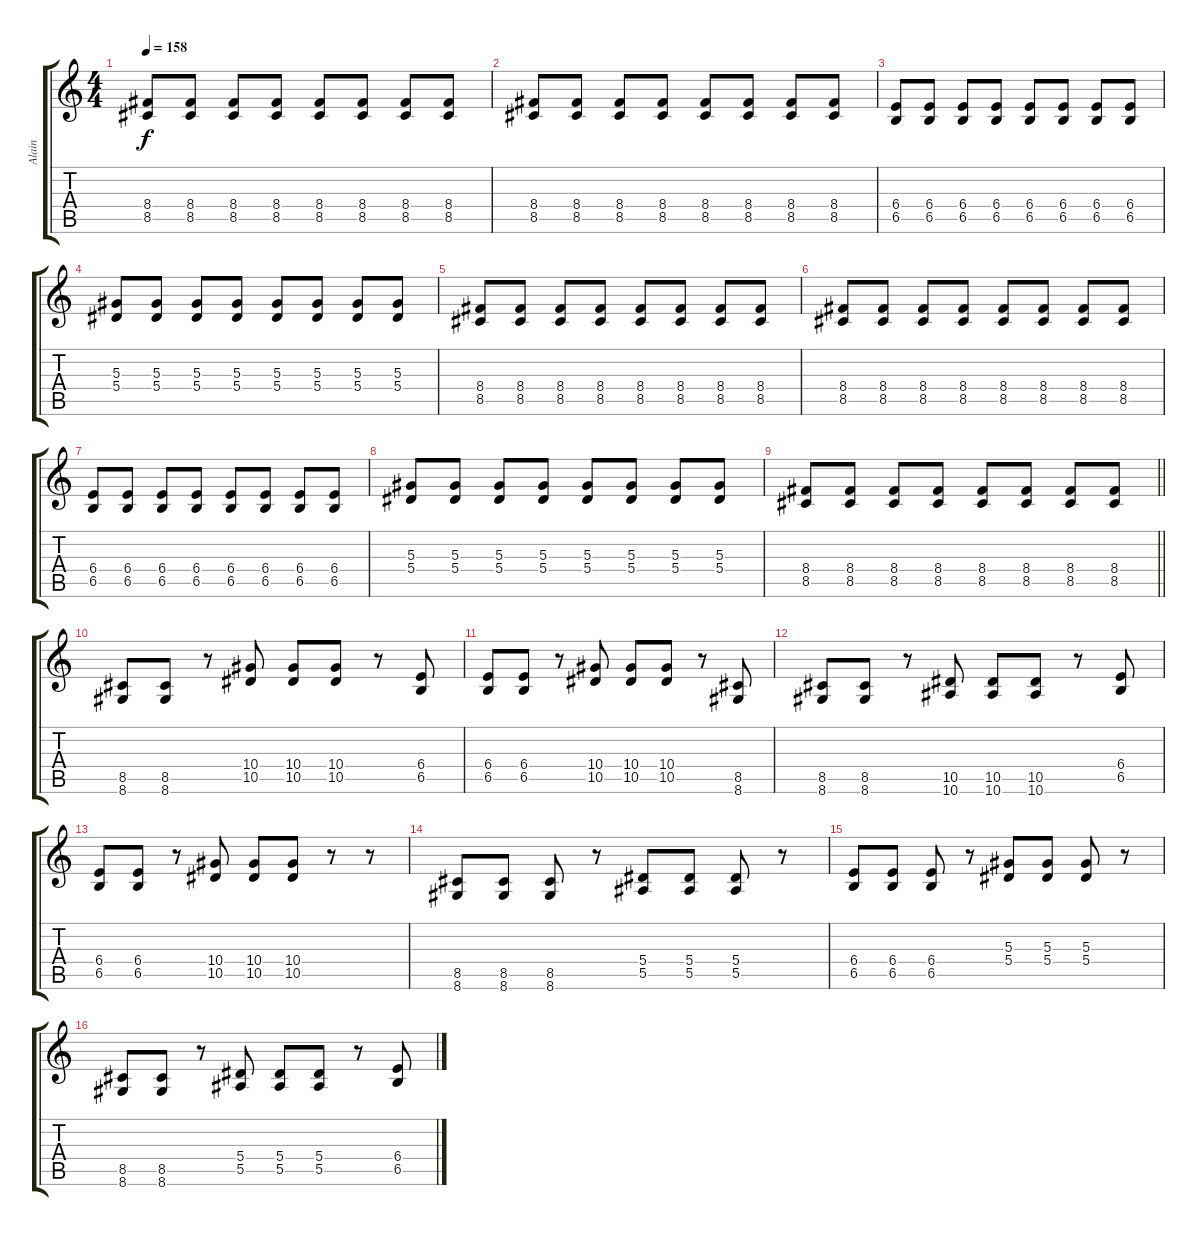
\track ("Alain" "Alain") {instrument electricguitarjazz}
\staff {score tabs}
\tuning (C4 G3 Eb3 Bb2 F2 C2) {hide}
\ts (4 4)
\tempo 158
\clef g2
\ks c
(8.4 8.5).8{dy f} (8.4 8.5).8 (8.4 8.5).8 (8.4 8.5).8 (8.4 8.5).8 (8.4 8.5).8 (8.4 8.5).8 (8.4 8.5).8 |
(8.4 8.5).8 (8.4 8.5).8 (8.4 8.5).8 (8.4 8.5).8 (8.4 8.5).8 (8.4 8.5).8 (8.4 8.5).8 (8.4 8.5).8 |
(6.4 6.5).8 (6.4 6.5).8 (6.4 6.5).8 (6.4 6.5).8 (6.4 6.5).8 (6.4 6.5).8 (6.4 6.5).8 (6.4 6.5).8 |
(5.3 5.4).8 (5.3 5.4).8 (5.3 5.4).8 (5.3 5.4).8 (5.3 5.4).8 (5.3 5.4).8 (5.3 5.4).8 (5.3 5.4).8 |
(8.4 8.5).8 (8.4 8.5).8 (8.4 8.5).8 (8.4 8.5).8 (8.4 8.5).8 (8.4 8.5).8 (8.4 8.5).8 (8.4 8.5).8 |
(8.4 8.5).8 (8.4 8.5).8 (8.4 8.5).8 (8.4 8.5).8 (8.4 8.5).8 (8.4 8.5).8 (8.4 8.5).8 (8.4 8.5).8 |
(6.4 6.5).8 (6.4 6.5).8 (6.4 6.5).8 (6.4 6.5).8 (6.4 6.5).8 (6.4 6.5).8 (6.4 6.5).8 (6.4 6.5).8 |
(5.3 5.4).8 (5.3 5.4).8 (5.3 5.4).8 (5.3 5.4).8 (5.3 5.4).8 (5.3 5.4).8 (5.3 5.4).8 (5.3 5.4).8 |
\barLineRight lightlight
(8.4 8.5).8 (8.4 8.5).8 (8.4 8.5).8 (8.4 8.5).8 (8.4 8.5).8 (8.4 8.5).8 (8.4 8.5).8 (8.4 8.5).8 |
(8.5 8.6).8 (8.5 8.6).8 r.8 (10.4 10.5).8 (10.4 10.5).8 (10.4 10.5).8 r.8 (6.4 6.5).8 |
(6.4 6.5).8 (6.4 6.5).8 r.8 (10.4 10.5).8 (10.4 10.5).8 (10.4 10.5).8 r.8 (8.5 8.6).8 |
(8.5 8.6).8 (8.5 8.6).8 r.8 (10.5 10.6).8 (10.5 10.6).8 (10.5 10.6).8 r.8 (6.4 6.5).8 |
(6.4 6.5).8 (6.4 6.5).8 r.8 (10.4 10.5).8 (10.4 10.5).8 (10.4 10.5).8 r.8 r.8 |
(8.5 8.6).8 (8.5 8.6).8 (8.5 8.6).8 r.8 (5.4 5.5).8 (5.4 5.5).8 (5.4 5.5).8 r.8 |
(6.4 6.5).8 (6.4 6.5).8 (6.4 6.5).8 r.8 (5.3 5.4).8 (5.3 5.4).8 (5.3 5.4).8 r.8 |
(8.5 8.6).8 (8.5 8.6).8 r.8 (5.4 5.5).8 (5.4 5.5).8 (5.4 5.5).8 r.8 (6.4 6.5).8
